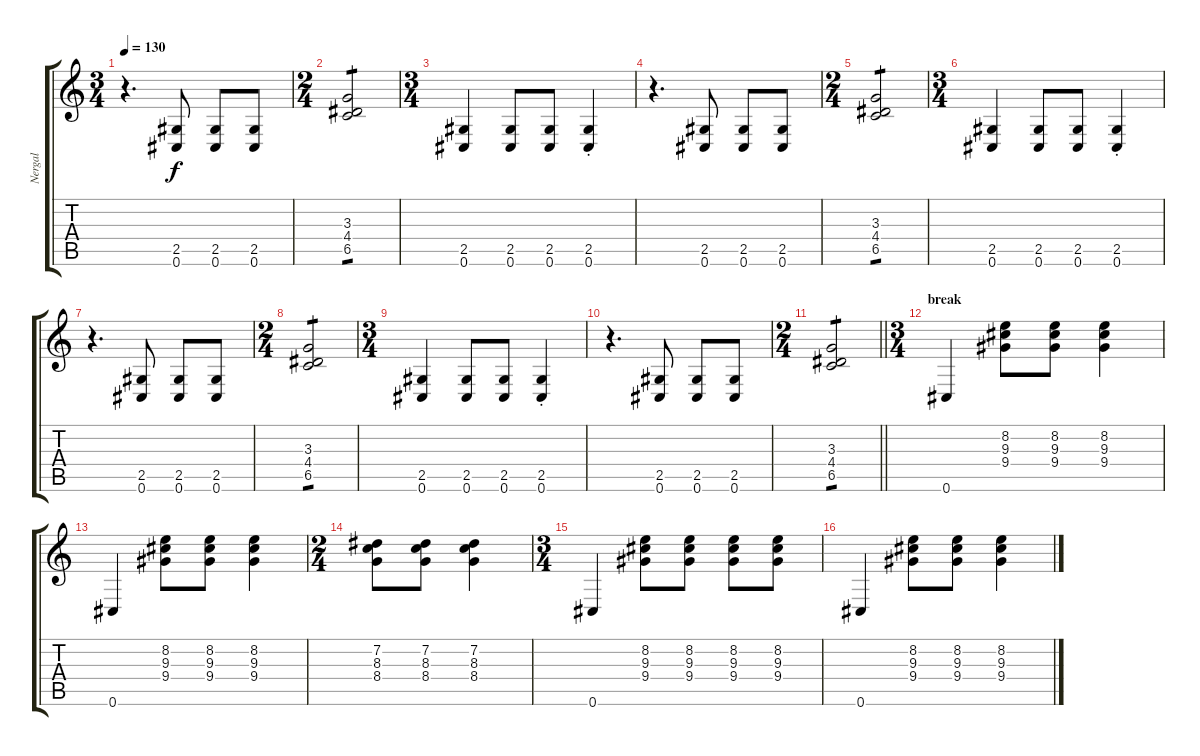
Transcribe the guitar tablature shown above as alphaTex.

\track ("Nergal" "Nergal") {instrument overdrivenguitar}
\staff {score tabs}
\tuning (Db4 Ab3 E3 B2 Gb2 Db2) {hide}
\ts (3 4)
\tempo 130
\clef g2
\ks c
r.4{d dy f} (2.5 0.6).8 (2.5 0.6).8 (2.5 0.6).8 |
\ts (2 4)
(3.3 4.4 6.5).2{tp 1} |
\ts (3 4)
(2.5 0.6).4 (2.5 0.6).8 (2.5 0.6).8 (2.5{st} 0.6{st}).4 |
r.4{d} (2.5 0.6).8 (2.5 0.6).8 (2.5 0.6).8 |
\ts (2 4)
(3.3 4.4 6.5).2{tp 1} |
\ts (3 4)
(2.5 0.6).4 (2.5 0.6).8 (2.5 0.6).8 (2.5{st} 0.6{st}).4 |
r.4{d} (2.5 0.6).8 (2.5 0.6).8 (2.5 0.6).8 |
\ts (2 4)
(3.3 4.4 6.5).2{tp 1} |
\ts (3 4)
(2.5 0.6).4{balance 8} (2.5 0.6).8 (2.5 0.6).8 (2.5{st} 0.6{st}).4 |
r.4{d} (2.5 0.6).8 (2.5 0.6).8 (2.5 0.6).8 |
\ts (2 4)
\barLineRight lightlight
(3.3 4.4 6.5).2{tp 1} |
\ts (3 4)
\section ("" "break")
0.6.4{balance 16} (8.2 9.3 9.4).8 (8.2 9.3 9.4).8 (8.2 9.3 9.4).4 |
0.6.4 (8.2 9.3 9.4).8 (8.2 9.3 9.4).8 (8.2 9.3 9.4).4 |
\ts (2 4)
(7.2 8.3 8.4).8 (7.2 8.3 8.4).8 (7.2 8.3 8.4).4 |
\ts (3 4)
0.6.4 (8.2 9.3 9.4).8 (8.2 9.3 9.4).8 (8.2 9.3 9.4).8 (8.2 9.3 9.4).8 |
0.6.4 (8.2 9.3 9.4).8 (8.2 9.3 9.4).8 (8.2 9.3 9.4).4
